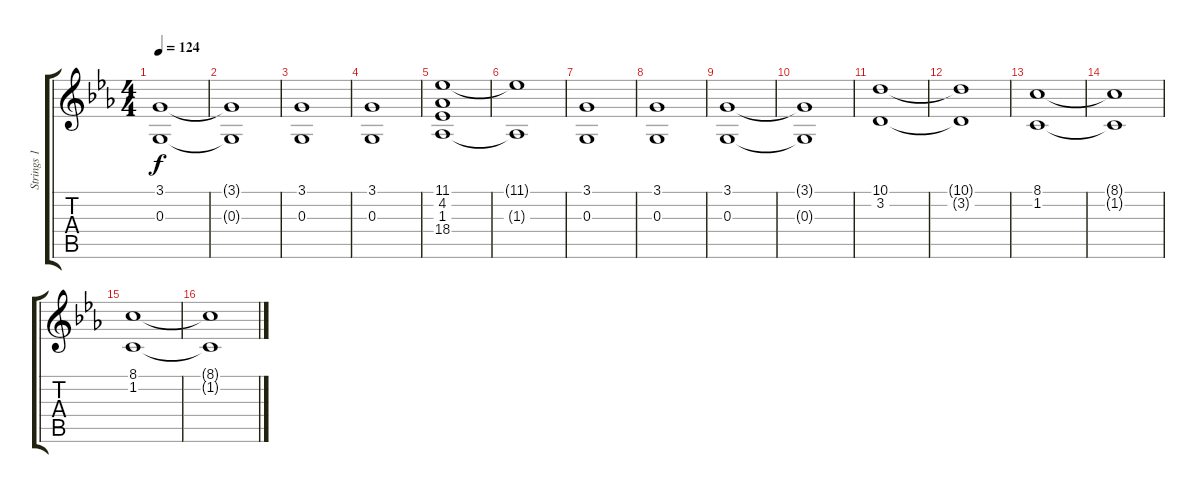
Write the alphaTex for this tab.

\track ("Strings 1" "Strings 1") {instrument fx7echoes}
\staff {score tabs}
\tuning (E4 B3 G3 D3 A2 E2) {hide}
\ts (4 4)
\tempo 124
\clef g2
\ks eb
(3.1 0.3).1{dy f} |
(3.1{t} 0.3{t}).1 |
(3.1 0.3).1 |
(3.1 0.3).1 |
(11.1 4.2 1.3 18.4).1 |
(11.1{t} 1.3{t}).1 |
(3.1 0.3).1 |
(3.1 0.3).1 |
(3.1 0.3).1 |
(3.1{t} 0.3{t}).1 |
(10.1 3.2).1 |
(10.1{t} 3.2{t}).1 |
(8.1 1.2).1 |
(8.1{t} 1.2{t}).1 |
(8.1 1.2).1 |
(8.1{t} 1.2{t}).1
